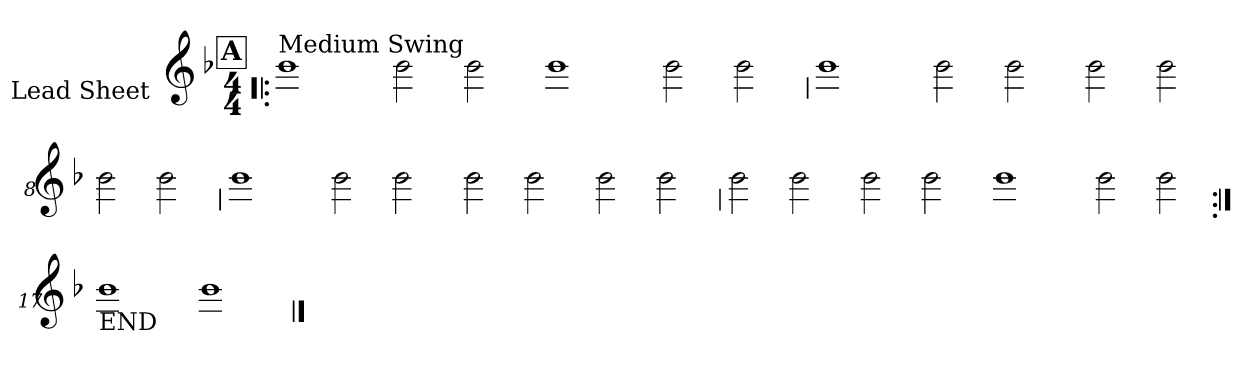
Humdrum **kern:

**kern
*part1
*staff1
*I"Lead Sheet
*stria0
*clefG2
*k[b-]
*F:
*M4/4
!!LO:REH:place=s1:a:t=A
=1!|:
!LO:TX:a:t=Medium Swing
1b-
=2-
2b-
2b-
=3-
1b-
=4-
2b-
2b-
!!LO:LB:g=z
=5
1b-
=6-
2b-
2b-
=7-
2b-
2b-
=8-
2b-
2b-
!!LO:LB:g=z
=9
1b-
=10-
2b-
2b-
=11-
2b-
2b-
=12-
2b-
2b-
!!LO:LB:g=z
=13
2b-
2b-
=14-
2b-
2b-
=15-
1b-
=16-
2b-
2b-
!!LO:LB:g=z
=17:|!
!LO:TX:b:t=END
1b-
=18-
1b-
==
*-
